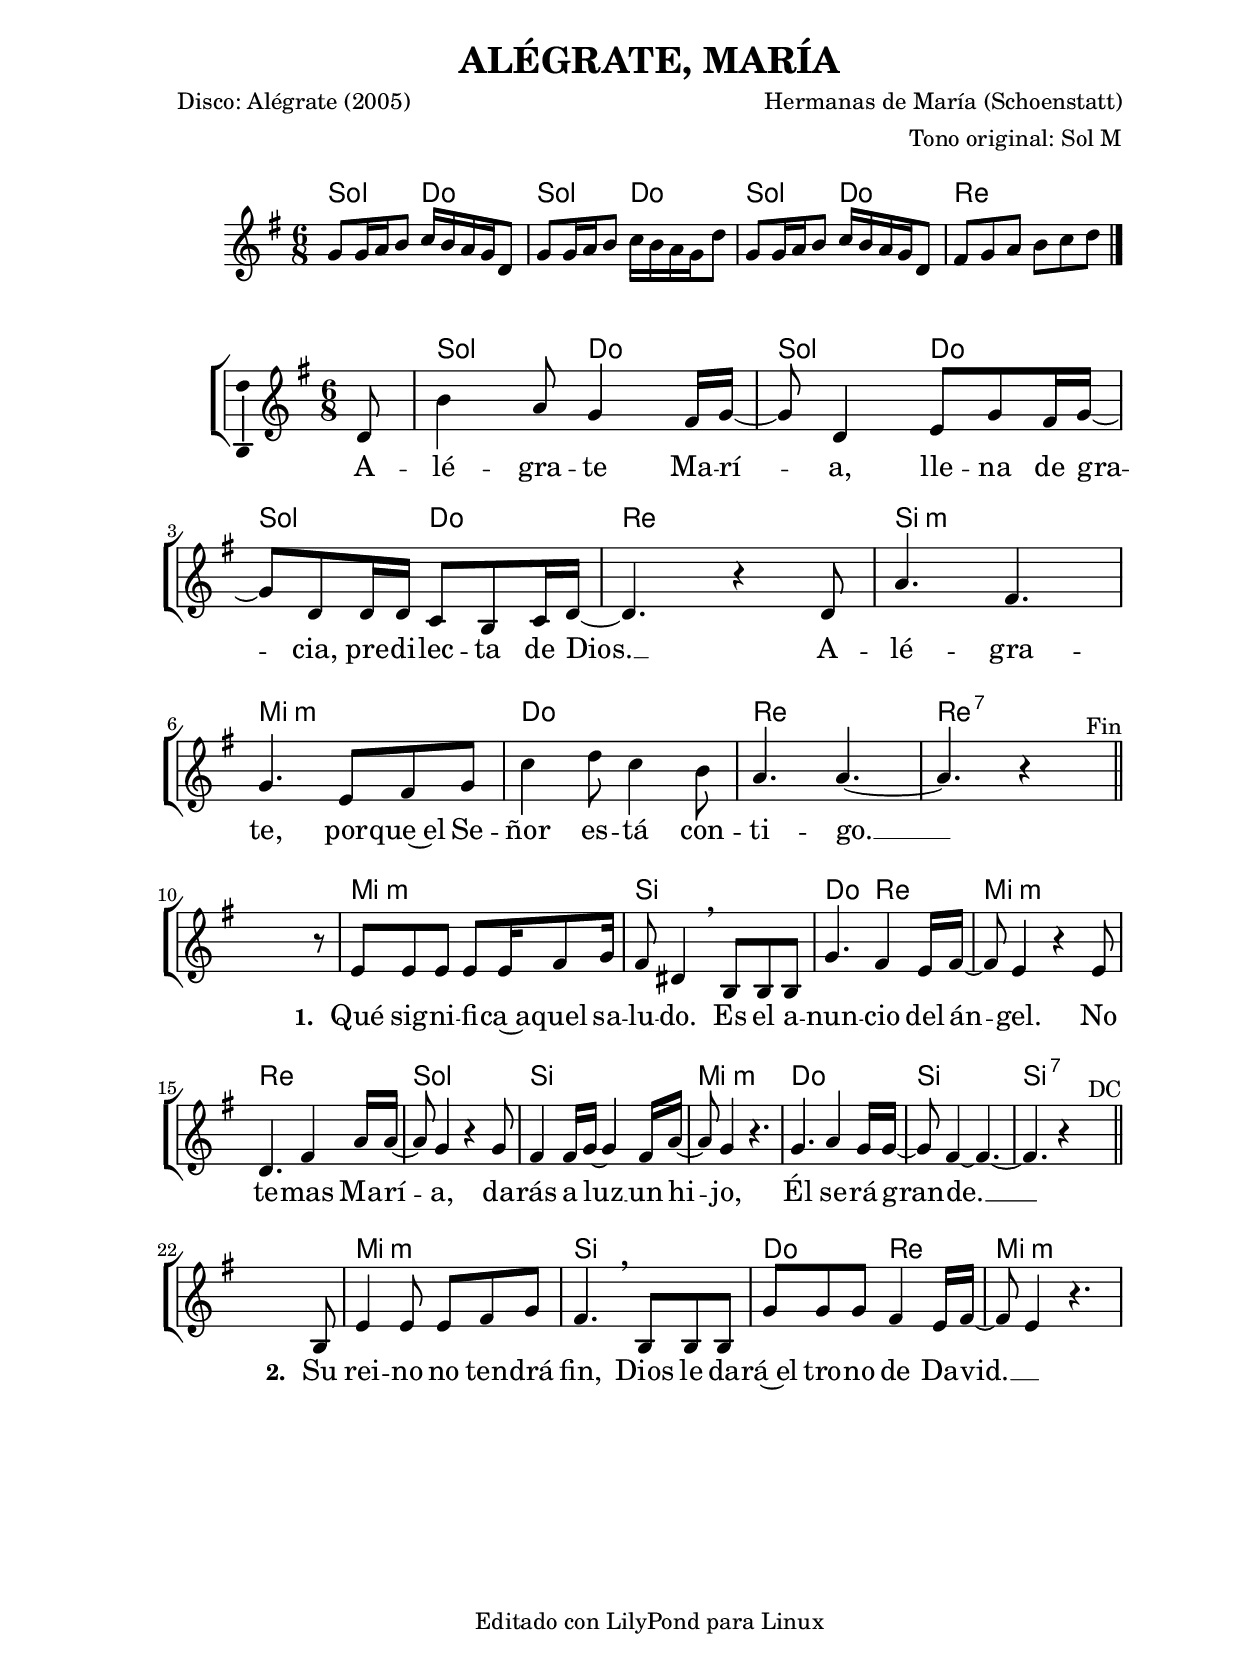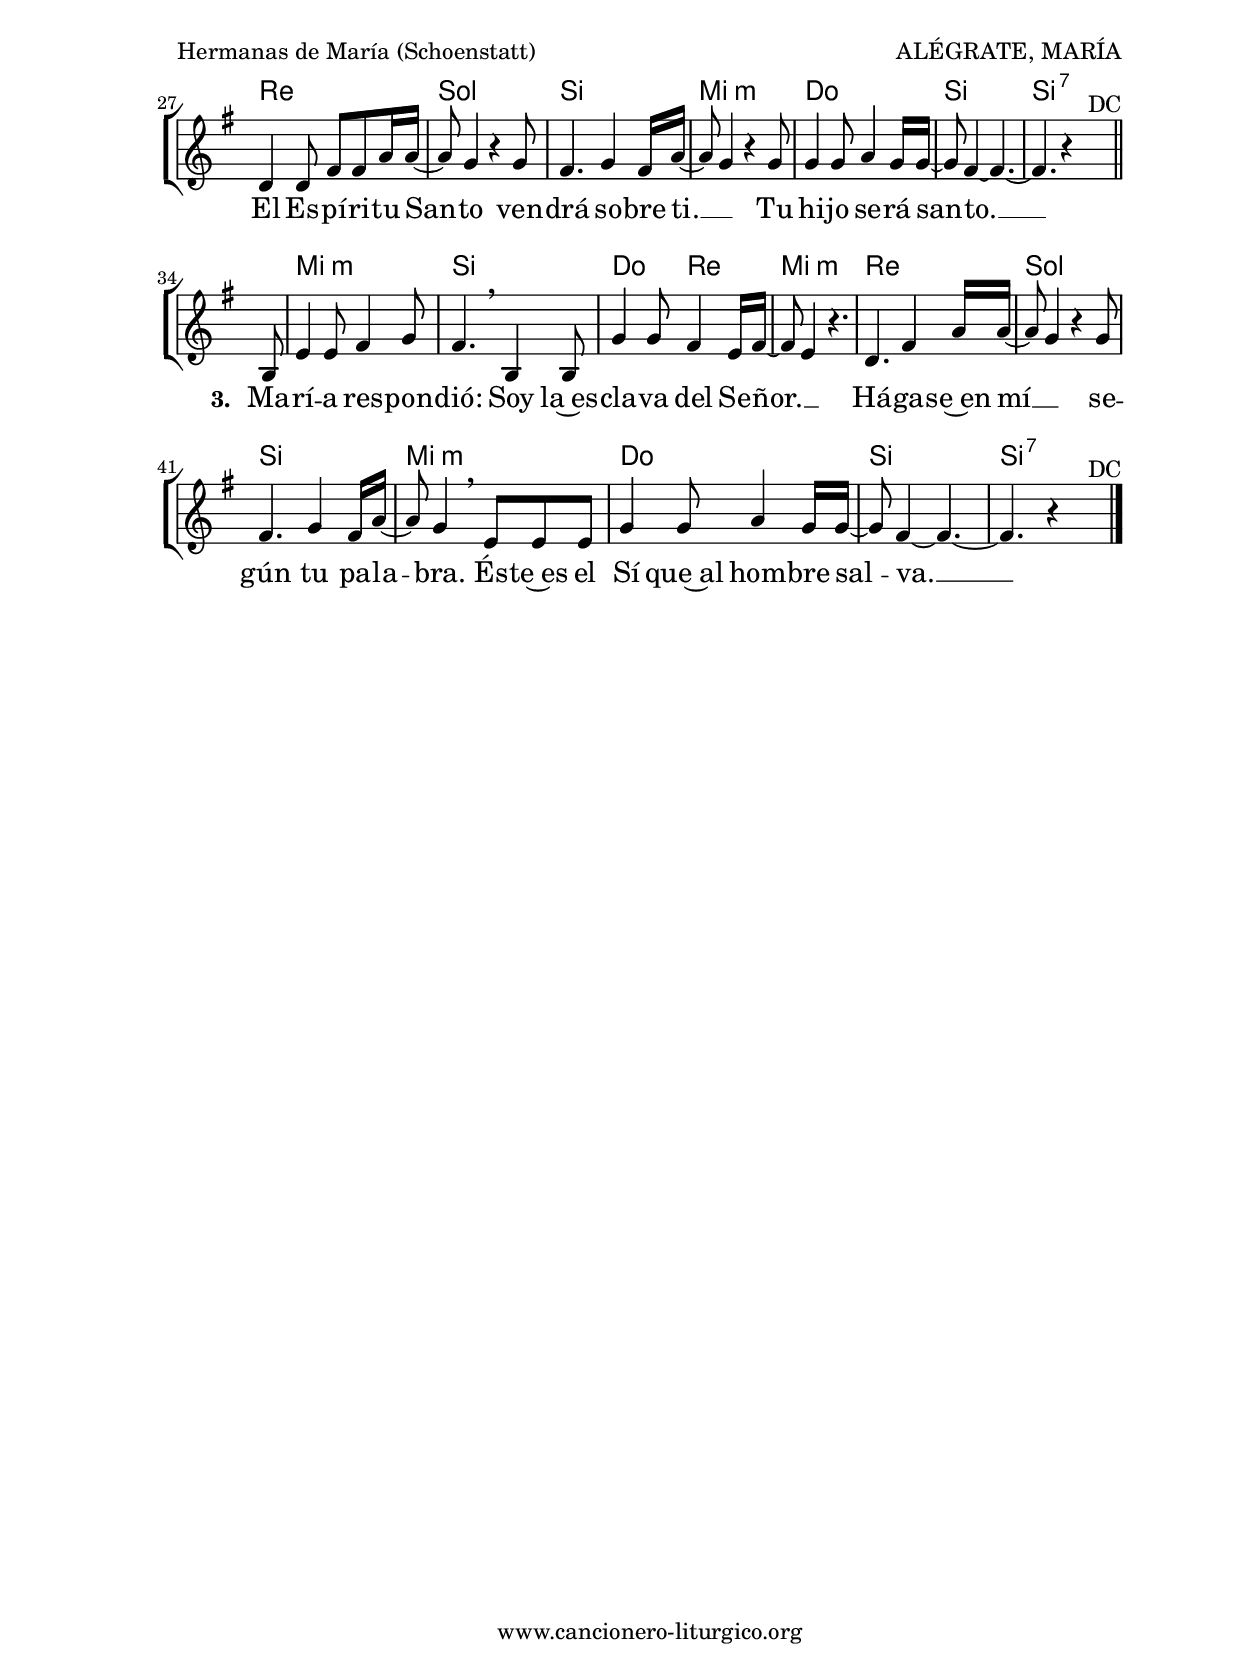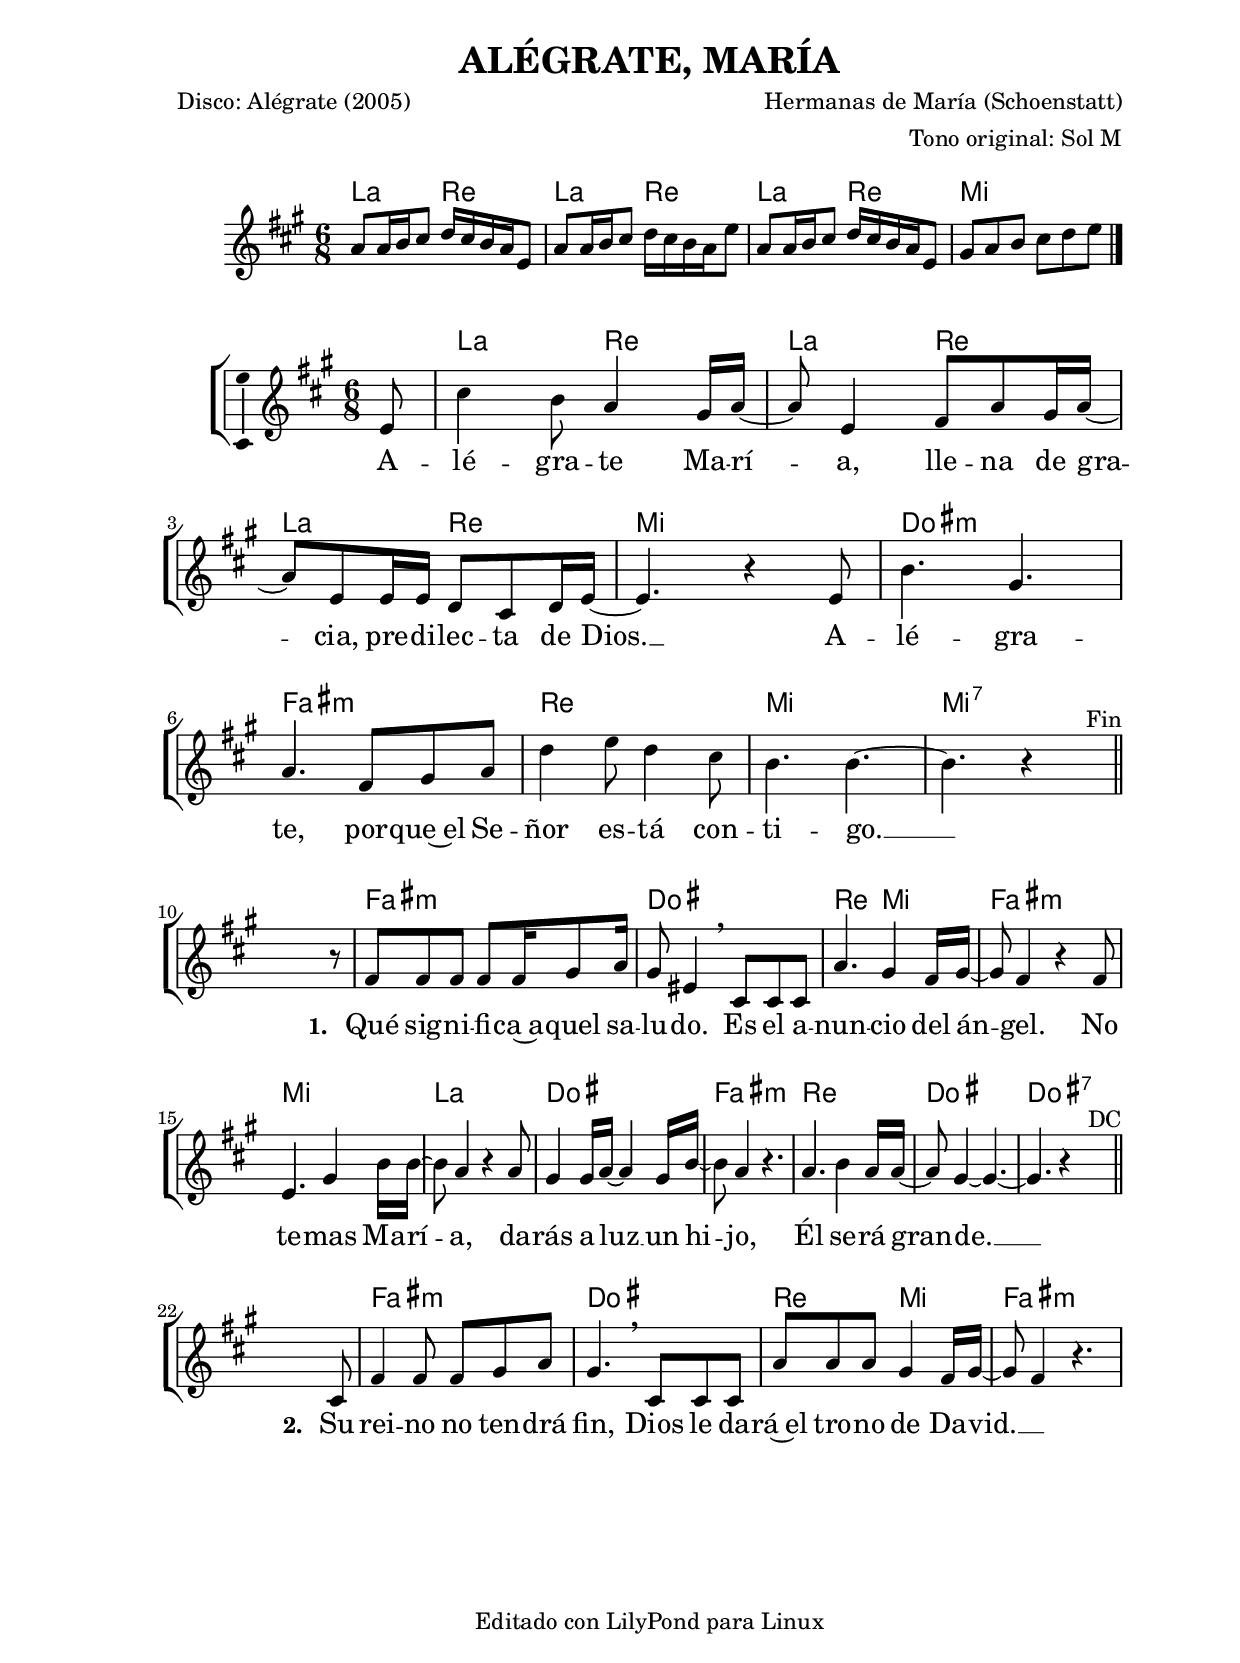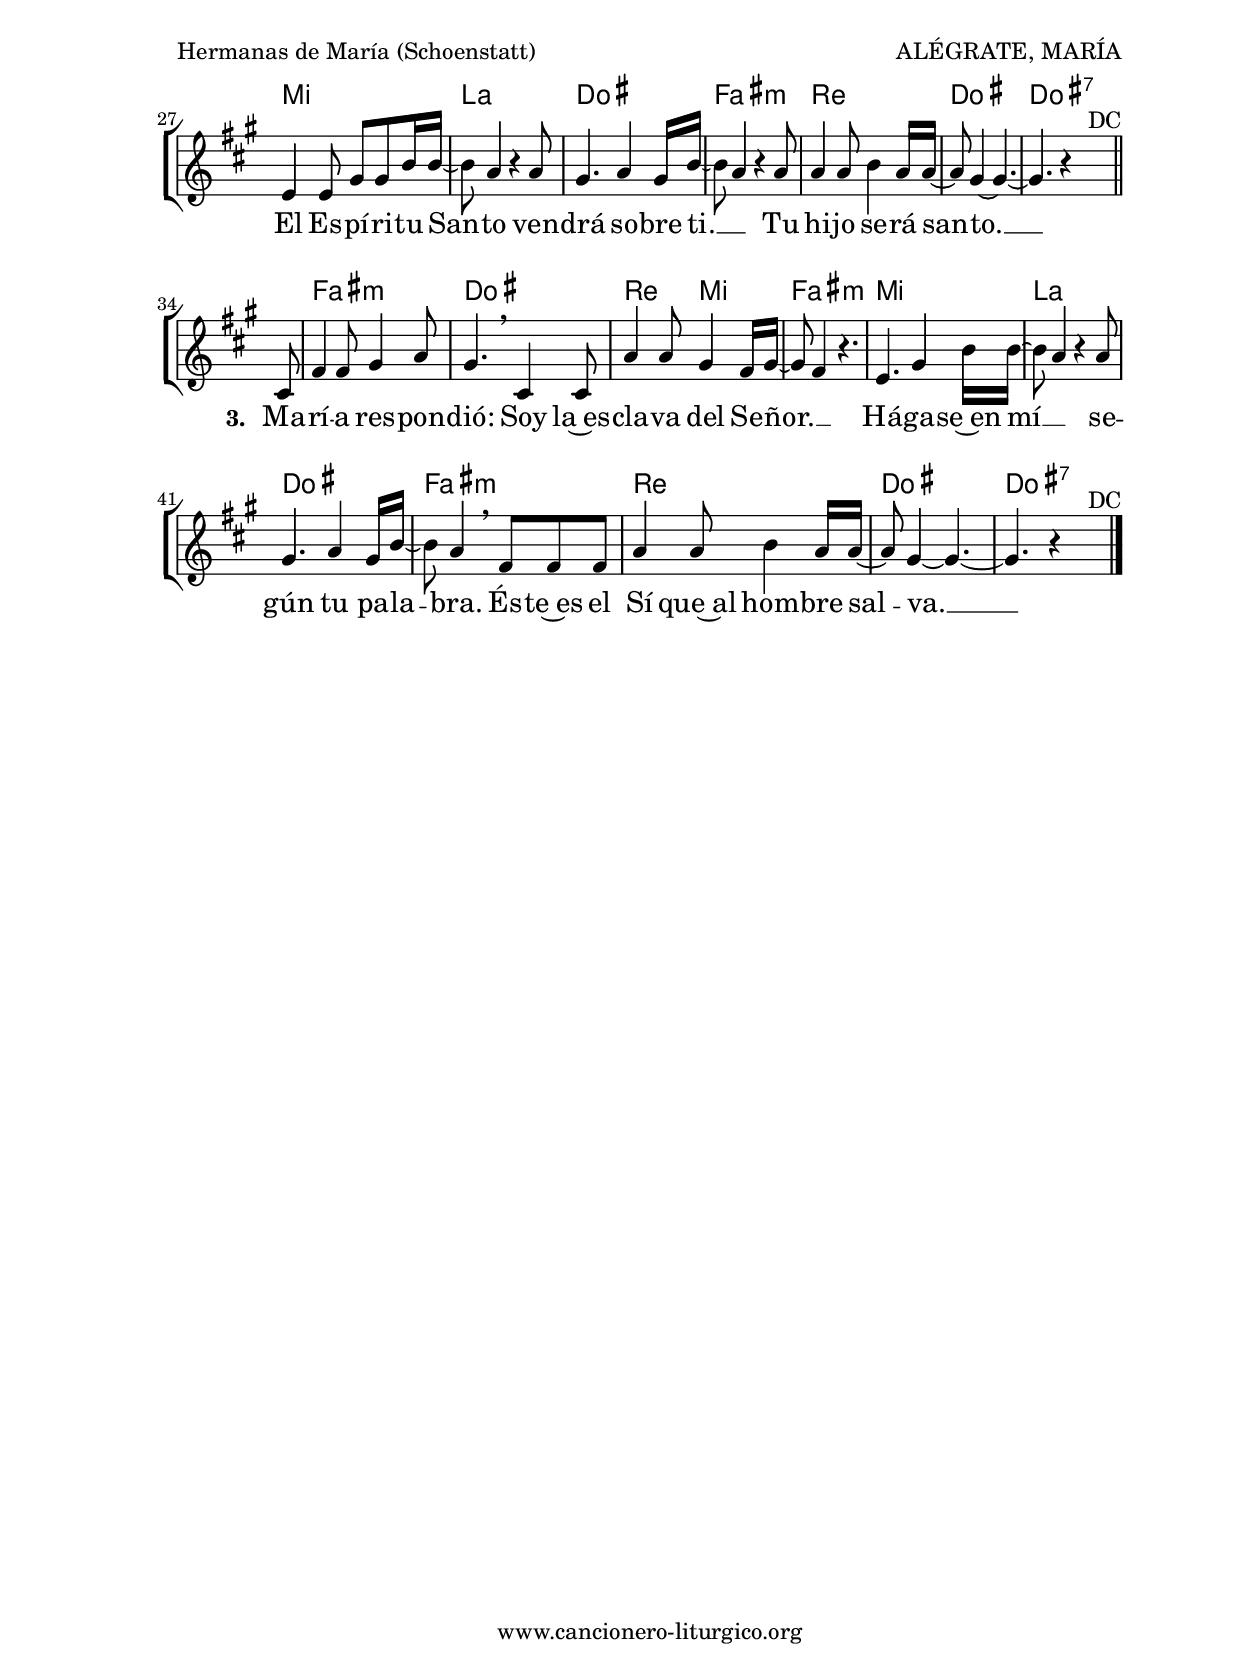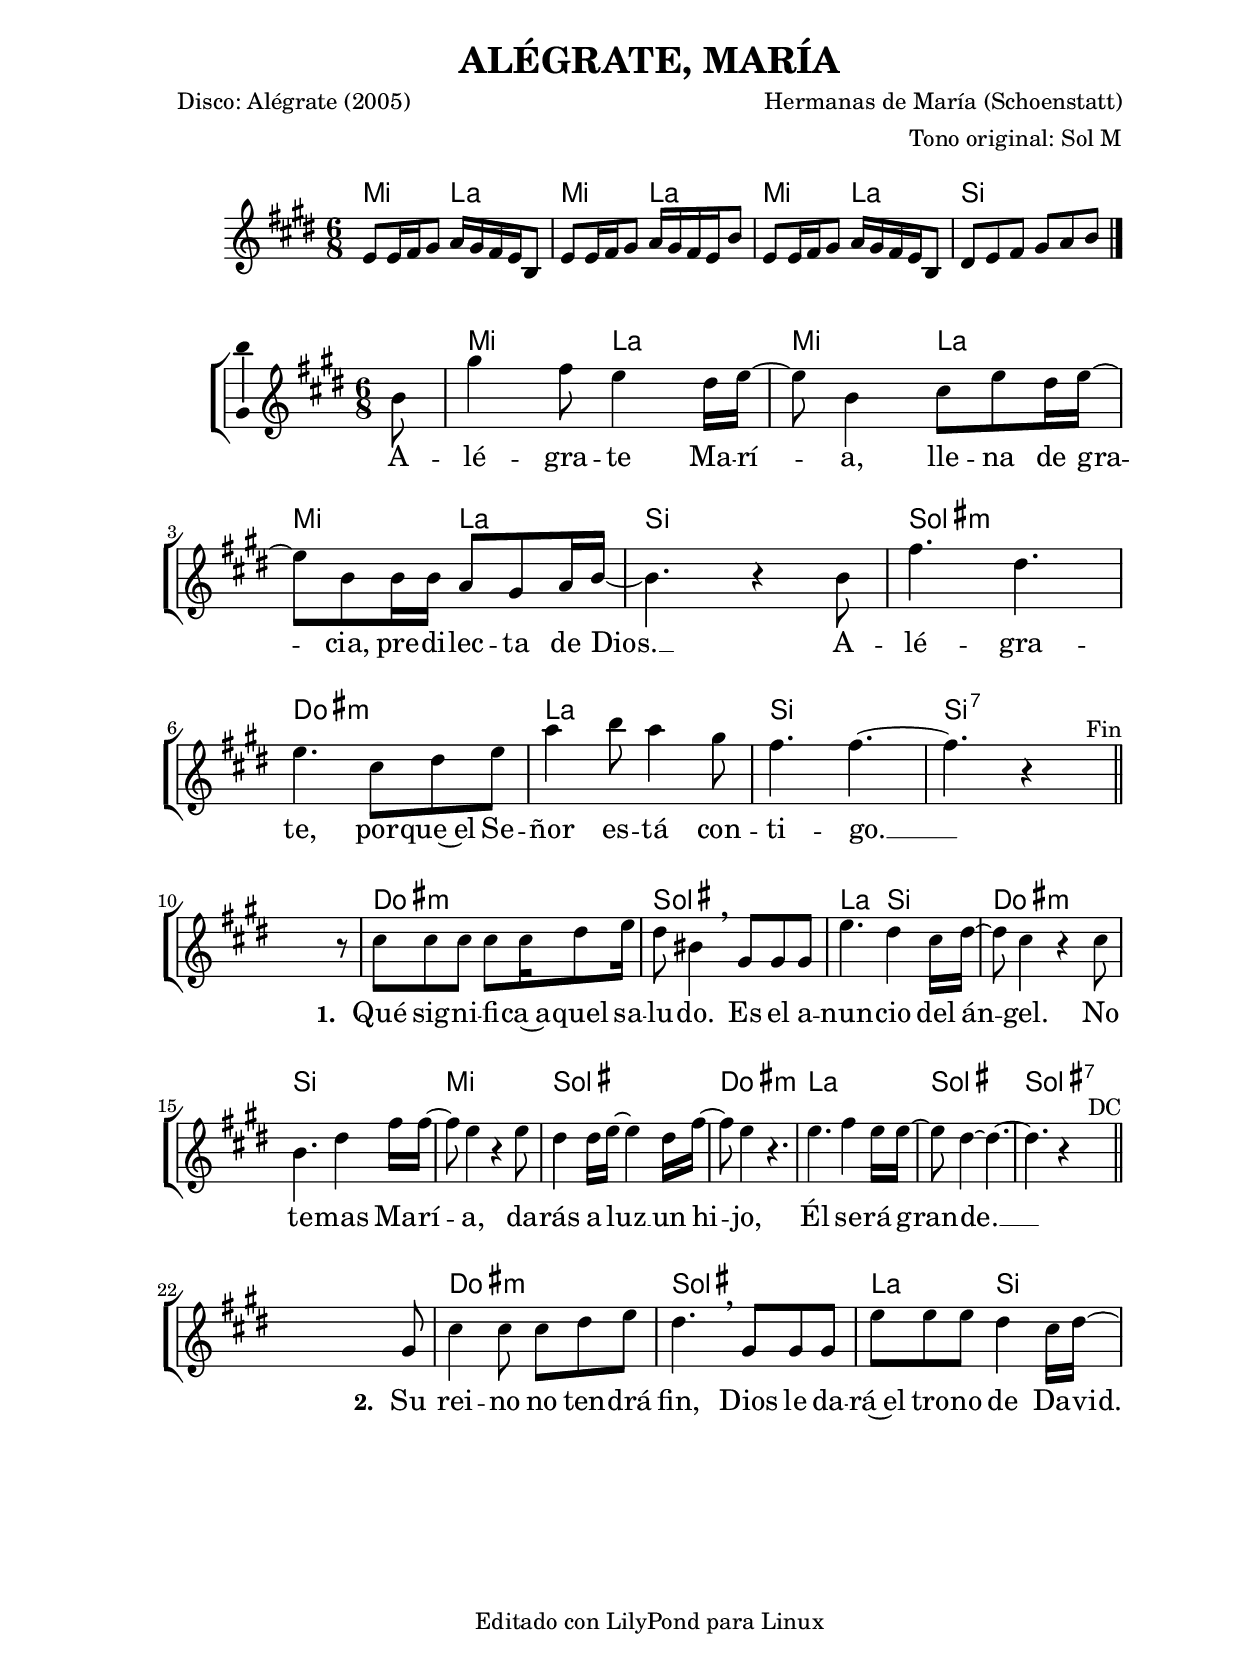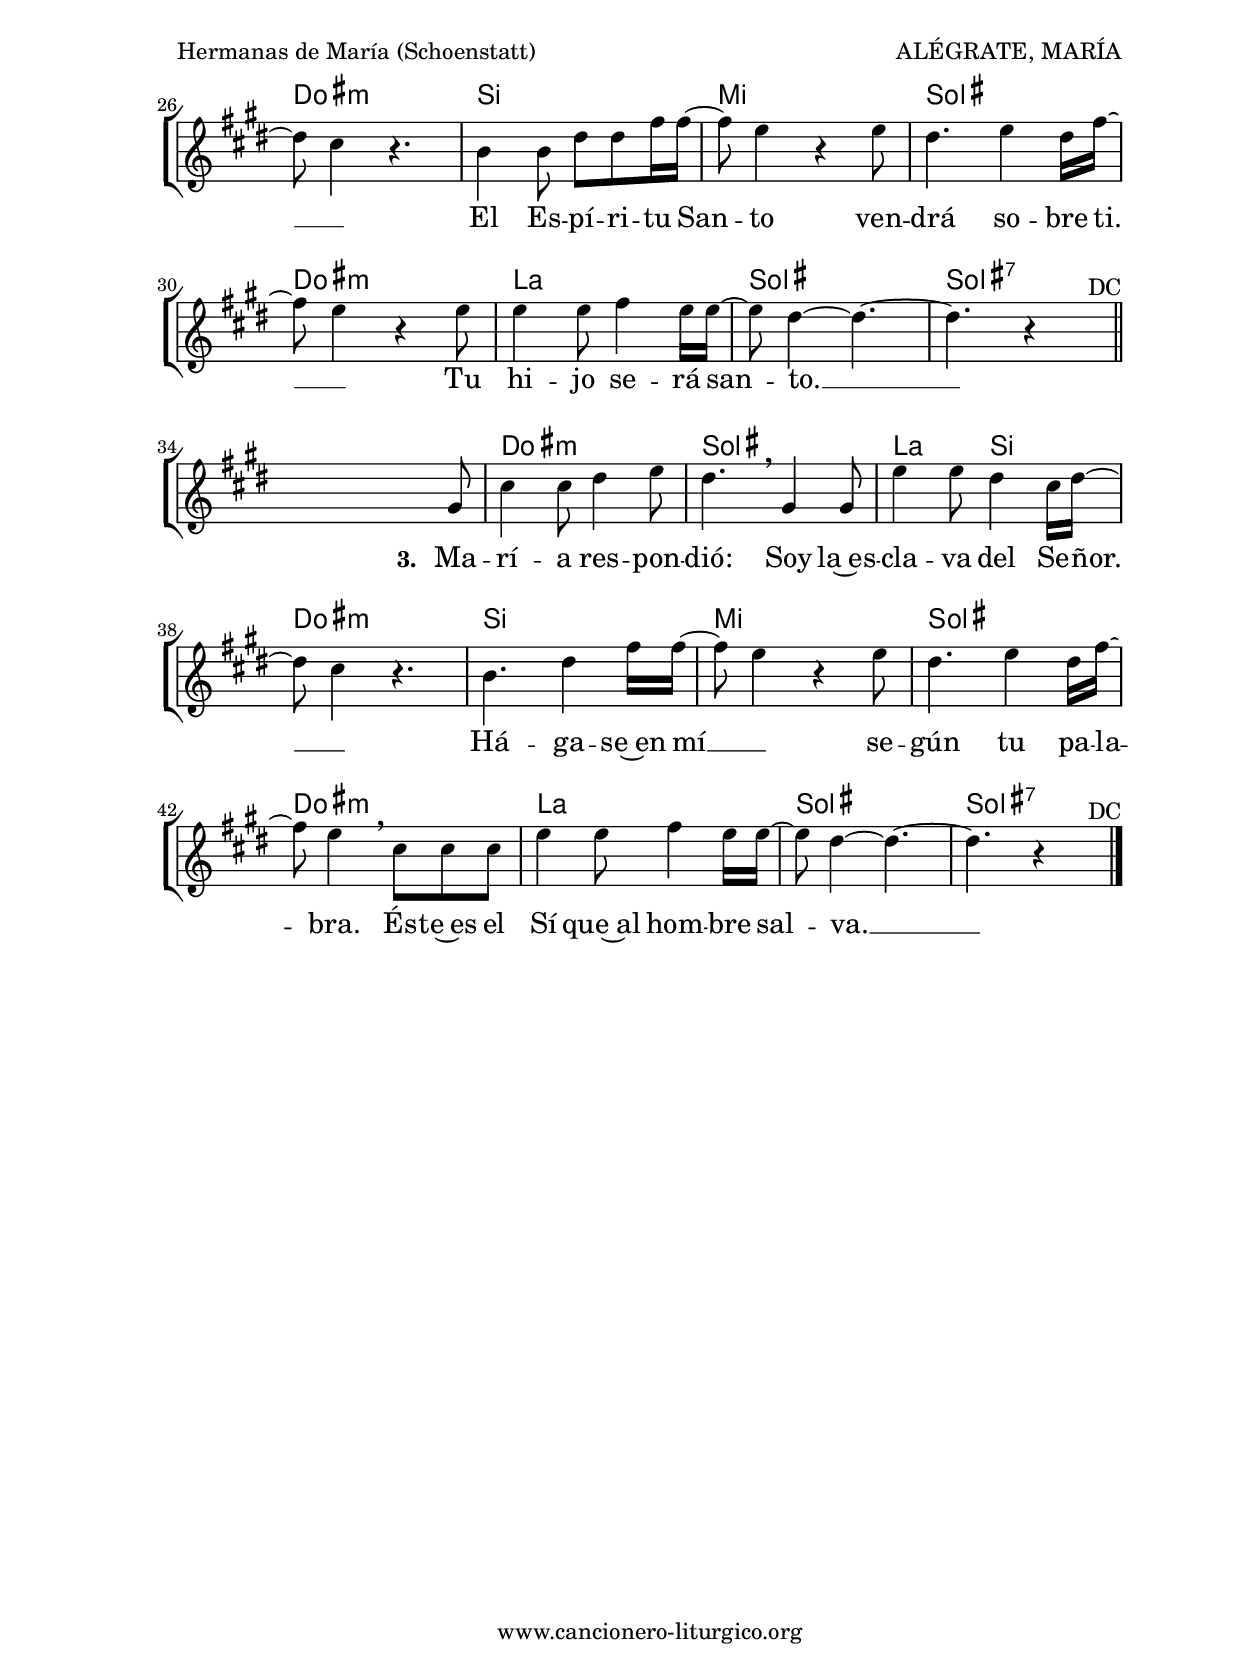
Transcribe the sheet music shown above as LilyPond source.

%
%para convertir .midi en .wav:
%timidity filename.midi -Ow -o finename.wav
%
%
%Para convertir de .wav a .mp3:
%lame -h -m j filename.wav
%
%
%para escuchar el midi:
%timidity nombrefichero.midi
%


%versión de lilypond para la que se ha escrito esta partitura:
\version "2.16.0"

	%Tamaño papel
	#(set-default-paper-size "a4")
	%Tamaño partitura
	#(set-global-staff-size 20)
	%No responde al pulsar sobre una nota
	#(ly:set-option 'point-and-click #f)

%parámetros del encabezamiento:
\header {
	title = "ALÉGRATE, MARÍA"
	subtitle = ""
	composer = "Hermanas de María (Schoenstatt)"
	poet = "Disco: Alégrate (2005)"
	meter = ""
	arranger = "Tono original: Sol M"
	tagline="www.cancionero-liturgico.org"
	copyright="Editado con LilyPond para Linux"
	}

%parámetros asociados al papel:
\paper  {
	oddHeaderMarkup = \markup {\fill-line { \on-the-fly #not-first-page \fromproperty #'header:title \on-the-fly #not-first-page \fromproperty #'header:composer }}
	evenHeaderMarkup = \markup {\fill-line { \fromproperty #'header:composer \fromproperty #'header:title }}
	#(set-paper-size "a4")
	print-page-number = ##f
	first-page-number = 1
	print-first-page-number = ##f
%	head-separation = 3.0 \cm
	top-margin = 2.0 \cm
	bottom-margin = 0.5\cm
%%%	bottom-margin = -1.0\cm
	left-margin = 3.0 \cm
	line-width = 16.0 \cm 
	indent = 8\mm
	interscoreline = 2.\mm
	between-system-space = 15\mm
%	para que las partituras no llenen la hoja:
	ragged-bottom = ##t
%	idem para la última hoja:
	ragged-last-bottom = ##f
%	para que las partituras llenen el ancho del papel:
	ragged-last = ##f
	after-title-space = 2.5 \cm
%page-count=1
%system-count=12

	%Flexible Vertical Spacing
%	markup-markup-spacing =
%	#'((basic-distance . 15) (minimum-distance . 15) (padding . 3))
	markup-system-spacing =
	#'((basic-distance . 15) (minimum-distance . 15) (padding . 3))
	system-system-spacing =
	#'((basic-distance . 15) (minimum-distance . 15) (padding . 3))
	score-system-spacing =
	#'((basic-distance . 15) (minimum-distance . 15) (padding . 5))
%	top-system-spacing = % header
%	#'((basic-distance . 8) (minimum-distance . 0) (padding . 3))
%	top-markup-spacing =
%	#'((basic-distance . 20) (minimum-distance . 20) (padding . 3))
	last-bottom-spacing = % footer
	#'((basic-distance . 5) (minimum-distance . 5) (padding . 3))
%	score-markup-spacing =
%	#'((basic-distance . 16) (minimum-distance . 13) (padding . 3))

	}


%parámetros que afectan a toda la partitura:
global =  {
	%clave de sol (G):
	\clef G
	%armadura:
%	\transpose c b
	\key g \major
	\tempo 8.=125
	\set Score.tempoHideNote = ##t
	}


acordesintro = {
	\italianChords
	\chordmode {
%	\transpose c b
{

g4. c g c g c d2.

}
}
}

melodiaintro = 

%	\transpose c b
{
	\relative c''{
	\time 6/8

g8 g16 a b8 c16 b a g d8
g8 g16 a b8 c16 b a g d'8
g,8 g16 a b8 c16 b a g d8
fis8 g a b c d

\bar "|."
}
}

acordes = {
	\italianChords
	\chordmode {
%	\transpose c b
{

s8
%\repeat volta 2 {
g4. c g c g c d2. b:m e:m c d
%}
%\alternative {
%{
%d2.:7
%}
%{
%d2.:7
%}
%}

d2.:7

s2.
e2.:m b c4. d e2.:m d g b e:m c b b:7

s2.
e2.:m b c4. d e2.:m d g b e:m c b b:7

s2.
e2.:m b c4. d e2.:m d g b e:m c b b:7

	}
	}
}

melodia = 
%	\transpose c b
{
	\relative c'{

\time 6/8

\partial8 d8
%\repeat volta 2 {
b'4 a8 g4 fis16 g~
g8 d4 e8 g fis16 g~
%%%%%%%%%%%%%%%%%%%%%%%
%%%%%%%%%%%%%%%%%%%%%%%
\break
%%%%%%%%%%%%%%%%%%%%%%%
%%%%%%%%%%%%%%%%%%%%%%%
g8 d d16 d c8 b c16 d~
d4. r4 d8
a'4. fis4.
g4. e8 fis g
c4 d8 c4 b8
a4. a4.~
%}
%\alternative {
%{
%r4. r4 d,8
%}
%{
%r4. r4 s8
%%\bar "||"
%\break
%}
%}

a4. r4 s8^"Fin"
\bar "||"
\break

s4. s4 r8
e8 e e e e16 fis8 g16
fis8 dis4 \breathe b8 b b
g'4. fis4 e16 fis~
fis8 e4 r4 e8
d4. fis4 a16 a~
a8 g4 r4 g8
fis4 fis16 g~g4 fis16 a~
a8 g4 r4.
g4. a4 g16 g~
g8 fis4~fis4.~
fis4. r4 s8^"DC"

\bar "||"
\break

s4. s4 b,8
e4 e8 e fis g
fis4. \breathe b,8 b b
g'8 g g fis4 e16 fis~
fis8 e4 r4.
d4 d8 fis8 fis a16 a~
a8 g4 r4 g8
fis4. g4 fis16 a~
a8 g4 r4 g8
g4 g8 a4 g16 g~
g8 fis4~fis4.~
fis4. r4 s8^"DC"

\bar "||"
\break

s4. s4 b,8
e4 e8 fis4 g8
fis4. \breathe b,4 b8
g'4 g8 fis4 e16 fis~
fis8 e4 r4.
d4. fis4 a16 a~
a8 g4 r4 g8
fis4. g4 fis16 a~
a8 g4 \breathe e8 e e
g4 g8 a4 g16 g~
g8 fis4~fis4.~
fis4. r4 s8^"DC"

\bar "|."
	}
	}


texto = \lyricmode {

A -- lé -- gra -- te Ma -- rí -- a,
lle -- na de gra -- cia,
pre -- di -- lec -- ta de Dios. __
A -- lé -- gra -- te,
por -- que~el Se -- ñor es -- tá con -- ti -- go. __
%A-

\set stanza =#"1. " 
Qué sig -- ni -- fi -- ca~a -- quel sa -- lu -- do.
Es el a -- nun -- cio del án -- gel.
No te -- mas Ma -- rí -- a,
da -- rás a luz __ un hi -- jo,
Él se -- rá gran -- de. __

\set stanza =#"2. " 
Su rei -- no no ten -- drá fin,
Dios le da -- rá~el tro -- no de Da -- vid. __ _
El Es -- pí -- ri -- tu San -- to
ven -- drá so -- bre ti. __ _
Tu hi -- jo se -- rá san -- to. __

\set stanza =#"3. " 
Ma -- rí -- a res -- pon -- dió:
Soy la~es -- cla -- va del Se -- ñor. __ _
Há -- ga -- se~en mí __ _
se -- gún tu pa -- la -- bra.
És -- te~es el Sí que~al hom -- bre sal -- va. __

}

acordesintroStaff = \context ChordNames = acordesintroStaff <<
	\set chordChanges = ##t
	\acordesintro
	>>

acordesStaff = \context ChordNames = acordesStaff <<
	\set chordChanges = ##t
	\acordes
	>>


vozintroStaff = \context Voice = vozintroStaff
<<
	\override Staff.StaffSymbol #'staff-space = #(magstep -0.35)
	\set Staff.midiInstrument = #"english horn"
	\set Staff.midiMinimumVolume = #0.7
	\set Staff.midiMaximumVolume = #0.9
	\global
	\melodiaintro
	>>

vozStaff = \context Voice = vozStaff
\with {\consists "Ambitus_engraver"}
<<
%	\set Staff.instrumentName = ""
%	\set Staff.shortInstrumentName = ""
%	\set Staff.midiInstrument = #"clarinet"
%	\set Staff.midiInstrument = #"cello"
%	\set Staff.midiInstrument = #"flute"
	\set Staff.midiInstrument = #"electric guitar (jazz)"
%	\set Staff.midiInstrument = #"english horn"
%	\set Staff.midiInstrument = #"violin"
%	\set Staff.midiInstrument = #"glockenspiel"
	\set Staff.midiMinimumVolume = #0.7
	\set Staff.midiMaximumVolume = #0.9
	\global
	\melodia
	>>


textoStaff = \context Lyrics = textoStaff <<
	\lyricsto vozStaff \texto
	>>

\book {
	\score {
		\context ChoirStaff {
%			\override StaffGroup.SystemStartBracket #'collapse-height = #1
%			\override Score.SystemStartBar #'collapse-height = #1
			<<
			\acordesintroStaff
			\vozintroStaff
			>>
			}
		\layout {
	    		\context {
				\Lyrics
				\override LyricText #'font-size = #2
				}
	   		 \context {
				\Score
				\override StaffSymbol #'staff-space = #(magstep +3)
				}
system-count=1
			}
		}
	\score {
		\context ChoirStaff {
			\override StaffGroup.SystemStartBracket #'collapse-height = #1
			\override Score.SystemStartBar #'collapse-height = #1
			<<
			\acordesStaff
			\vozStaff
			\textoStaff
			>>
			}
		\layout {
	    		\context {
				\Lyrics
				\override LyricText #'font-size = #2
				}
	   		 \context {
				\Score
				%fontSize = #3
				\override StaffSymbol #'staff-space = #(magstep +3)
				%\override Beam #'thickness = #0.55
				%\override SpacingSpanner #'spacing-increment = #1.0
				%\override Slur #'height-limit = #1.5
				}
			}
		}
	\score {
		\unfoldRepeats
		\context ChoirStaff {
			<<
			\acordesintroStaff
			\vozintroStaff
			>>
			<<
			\acordesStaff
			\vozStaff
			>>
			}
		\midi {
	  		\context {
	  			\Score
				tempoWholesPerMinute = #(ly:make-moment 70 4)
				}
			}
		}
	}

#(define output-suffix "C")
\book {
	\score {
		\context ChoirStaff {
%			\override StaffGroup.SystemStartBracket #'collapse-height = #1
%			\override Score.SystemStartBar #'collapse-height = #1
\transpose c d
			<<
			\acordesintroStaff
			\vozintroStaff
			>>
			}
		\layout {
	    		\context {
				\Lyrics
				\override LyricText #'font-size = #2
				}
	   		 \context {
				\Score
				\override StaffSymbol #'staff-space = #(magstep +3)
				}
system-count=1
			}
		}
	\score {
		\context ChoirStaff {
			\override StaffGroup.SystemStartBracket #'collapse-height = #1
			\override Score.SystemStartBar #'collapse-height = #1
\transpose c d
			<<
			\acordesStaff
			\vozStaff
			\textoStaff
			>>
			}
		\layout {
	    		\context {
				\Lyrics
				\override LyricText #'font-size = #2
				}
	   		 \context {
				\Score
				%fontSize = #3
				\override StaffSymbol #'staff-space = #(magstep +3)
				%\override Beam #'thickness = #0.55
				%\override SpacingSpanner #'spacing-increment = #1.0
				%\override Slur #'height-limit = #1.5
				}
			}
		}
	}

#(define output-suffix "S")
\book {
	\score {
		\context ChoirStaff {
%			\override StaffGroup.SystemStartBracket #'collapse-height = #1
%			\override Score.SystemStartBar #'collapse-height = #1
\transpose c a,
			<<
			\acordesintroStaff
			\vozintroStaff
			>>
			}
		\layout {
	    		\context {
				\Lyrics
				\override LyricText #'font-size = #2
				}
	   		 \context {
				\Score
				\override StaffSymbol #'staff-space = #(magstep +3)
				}
system-count=1
			}
		}
	\score {
		\context ChoirStaff {
			\override StaffGroup.SystemStartBracket #'collapse-height = #1
			\override Score.SystemStartBar #'collapse-height = #1
\transpose c a
			<<
			\acordesStaff
			\vozStaff
			\textoStaff
			>>
			}
		\layout {
	    		\context {
				\Lyrics
				\override LyricText #'font-size = #2
				}
	   		 \context {
				\Score
				%fontSize = #3
				\override StaffSymbol #'staff-space = #(magstep +3)
				%\override Beam #'thickness = #0.55
				%\override SpacingSpanner #'spacing-increment = #1.0
				%\override Slur #'height-limit = #1.5
				}
			}
		}
	}

